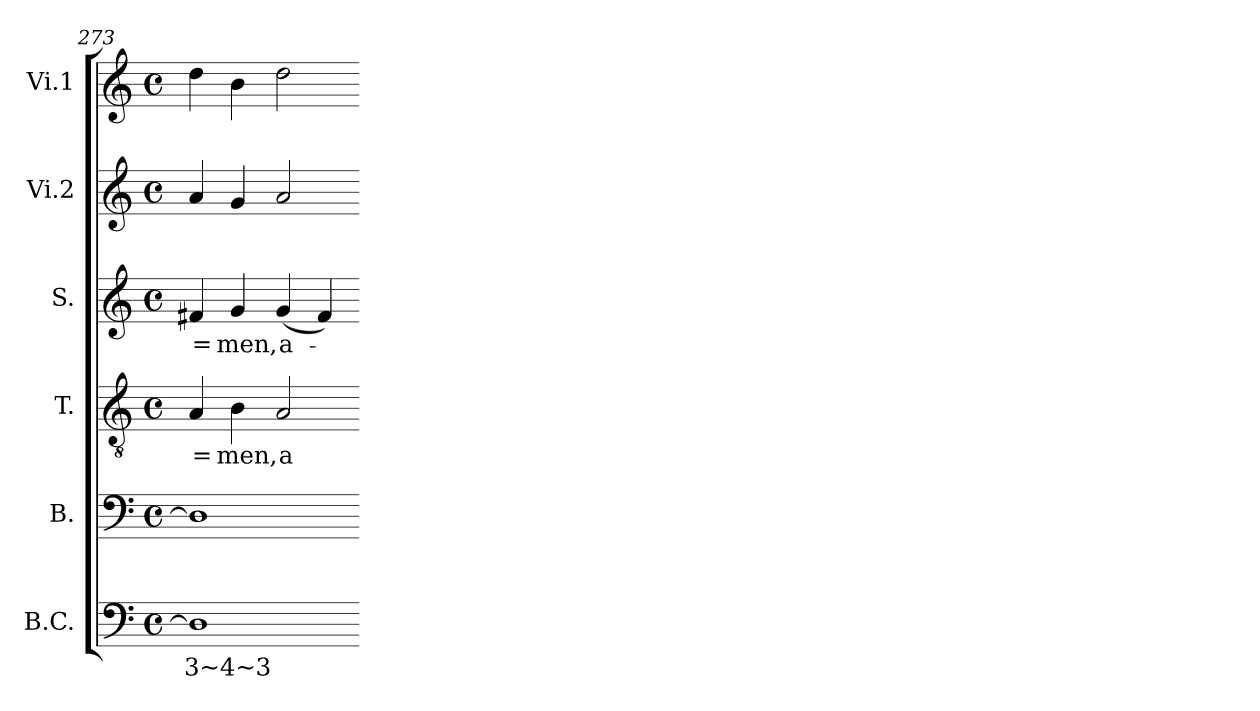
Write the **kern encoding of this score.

**kern	**text	**kern	**kern	**text	**kern	**text	**kern	**kern
*part6	*part6	*part5	*part4	*part4	*part3	*part3	*part2	*part1
*staff6	*staff6	*staff5	*staff4	*staff4	*staff3	*staff3	*staff2	*staff1
*I"B.C.	*	*I"B.	*I"T.	*	*I"S.	*	*I"Vi.2	*I"Vi.1
*clefF4	*	*clefF4	*clefGv2	*	*clefG2	*	*clefG2	*clefG2
*k[]	*	*k[]	*k[]	*	*k[]	*	*k[]	*k[]
*C:	*	*C:	*C:	*	*C:	*	*C:	*C:
*M4/4	*	*M4/4	*M4/4	*	*M4/4	*	*M4/4	*M4/4
*met(c)	*	*met(c)	*met(c)	*	*met(c)	*	*met(c)	*met(c)
=273	=273	=273	=273	=273	=273	=273	=273	=273
!	!LO:LY:b	!	!	!LO:LY:b	!	!LO:LY:b	!	!
1D]	3~4~3	1D]	4A/	=	4f#X/	=	4a/	4dd\
!	!	!	!	!LO:LY:b	!	!LO:LY:b	!	!
.	.	.	4B\	men,	4g/	men,	4g/	4b\
!	!	!	!	!LO:LY:b	!	!LO:LY:b	!	!
.	.	.	2A/	a-	(<4g/	a-	2a/	2dd\
.	.	.	.	.	4f#/)	.	.	.
*-	*-	*-	*-	*-	*-	*-	*-	*-
